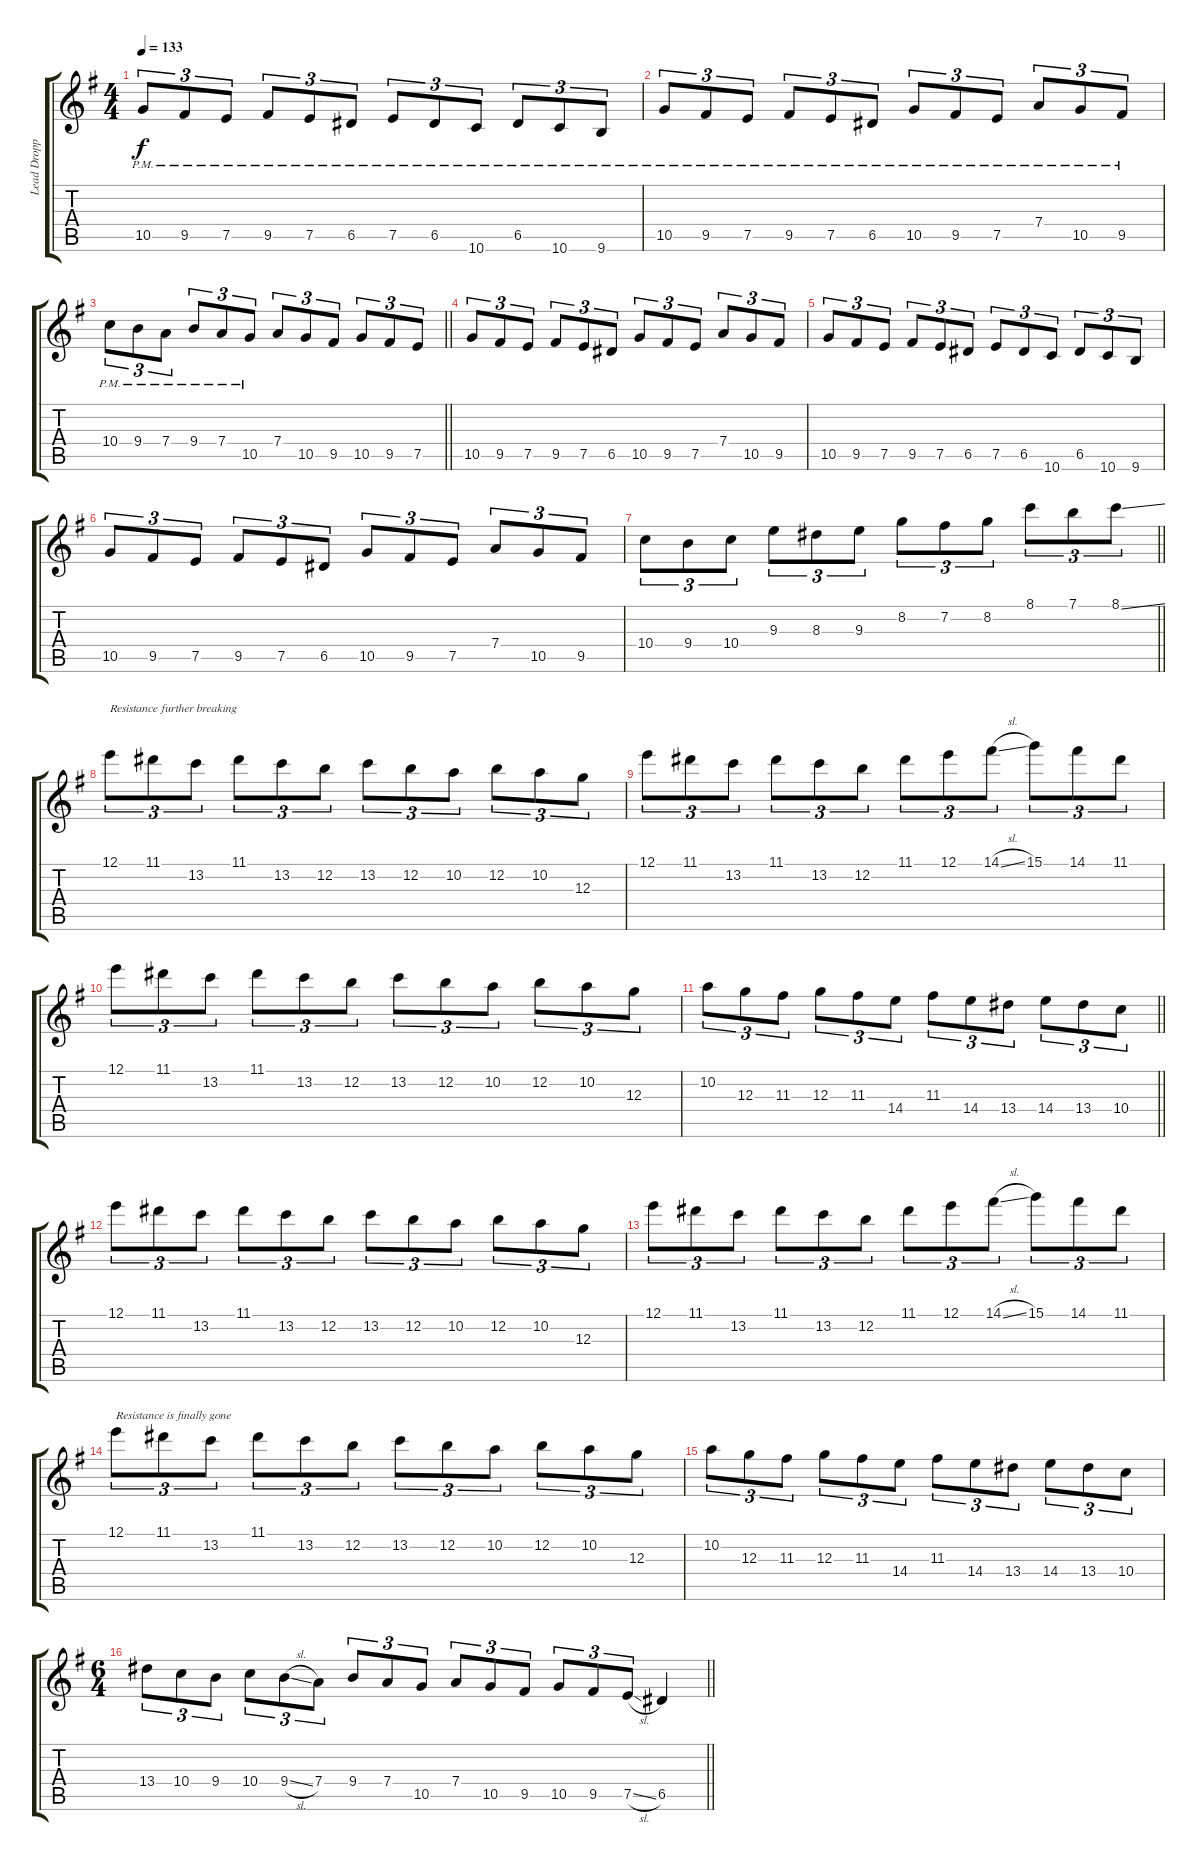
\track ("Lead Dropped D " "Lead Dropp") {instrument distortionguitar}
\staff {score tabs}
\tuning (E4 B3 G3 D3 A2 D2) {hide}
\ts (4 4)
\tempo 133
\clef g2
\ks eminor
10.5{pm}.8{tu (3 2) dy f} 9.5{pm}.8{tu (3 2)} 7.5{pm}.8{tu (3 2)} 9.5{pm}.8{tu (3 2)} 7.5{pm}.8{tu (3 2)} 6.5{pm}.8{tu (3 2)} 7.5{pm}.8{tu (3 2)} 6.5{pm}.8{tu (3 2)} 10.6{pm}.8{tu (3 2)} 6.5{pm}.8{tu (3 2)} 10.6{pm}.8{tu (3 2)} 9.6{pm}.8{tu (3 2)} |
10.5{pm}.8{tu (3 2)} 9.5{pm}.8{tu (3 2)} 7.5{pm}.8{tu (3 2)} 9.5{pm}.8{tu (3 2)} 7.5{pm}.8{tu (3 2)} 6.5{pm}.8{tu (3 2)} 10.5{pm}.8{tu (3 2)} 9.5{pm}.8{tu (3 2)} 7.5{pm}.8{tu (3 2)} 7.4{pm}.8{tu (3 2)} 10.5{pm}.8{tu (3 2)} 9.5{pm}.8{tu (3 2)} |
\barLineRight lightlight
10.4{pm}.8{tu (3 2)} 9.4{pm}.8{tu (3 2)} 7.4{pm}.8{tu (3 2)} 9.4{pm}.8{tu (3 2)} 7.4{pm}.8{tu (3 2)} 10.5{pm}.8{tu (3 2)} 7.4.8{tu (3 2)} 10.5.8{tu (3 2)} 9.5.8{tu (3 2)} 10.5.8{tu (3 2)} 9.5.8{tu (3 2)} 7.5.8{tu (3 2)} |
10.5.8{tu (3 2)} 9.5.8{tu (3 2)} 7.5.8{tu (3 2)} 9.5.8{tu (3 2)} 7.5.8{tu (3 2)} 6.5.8{tu (3 2)} 10.5.8{tu (3 2)} 9.5.8{tu (3 2)} 7.5.8{tu (3 2)} 7.4.8{tu (3 2)} 10.5.8{tu (3 2)} 9.5.8{tu (3 2)} |
10.5.8{tu (3 2)} 9.5.8{tu (3 2)} 7.5.8{tu (3 2)} 9.5.8{tu (3 2)} 7.5.8{tu (3 2)} 6.5.8{tu (3 2)} 7.5.8{tu (3 2)} 6.5.8{tu (3 2)} 10.6.8{tu (3 2)} 6.5.8{tu (3 2)} 10.6.8{tu (3 2)} 9.6.8{tu (3 2)} |
10.5.8{tu (3 2)} 9.5.8{tu (3 2)} 7.5.8{tu (3 2)} 9.5.8{tu (3 2)} 7.5.8{tu (3 2)} 6.5.8{tu (3 2)} 10.5.8{tu (3 2)} 9.5.8{tu (3 2)} 7.5.8{tu (3 2)} 7.4.8{tu (3 2)} 10.5.8{tu (3 2)} 9.5.8{tu (3 2)} |
\barLineRight lightlight
10.4.8{tu (3 2)} 9.4.8{tu (3 2)} 10.4.8{tu (3 2)} 9.3.8{tu (3 2)} 8.3.8{tu (3 2)} 9.3.8{tu (3 2)} 8.2.8{tu (3 2)} 7.2.8{tu (3 2)} 8.2.8{tu (3 2)} 8.1.8{tu (3 2)} 7.1.8{tu (3 2)} 8.1{ss}.8{tu (3 2)} |
\section ("" "")
12.1.8{tu (3 2) txt "Resistance further breaking"} 11.1.8{tu (3 2)} 13.2.8{tu (3 2)} 11.1.8{tu (3 2)} 13.2.8{tu (3 2)} 12.2.8{tu (3 2)} 13.2.8{tu (3 2)} 12.2.8{tu (3 2)} 10.2.8{tu (3 2)} 12.2.8{tu (3 2)} 10.2.8{tu (3 2)} 12.3.8{tu (3 2)} |
12.1.8{tu (3 2)} 11.1.8{tu (3 2)} 13.2.8{tu (3 2)} 11.1.8{tu (3 2)} 13.2.8{tu (3 2)} 12.2.8{tu (3 2)} 11.1.8{tu (3 2)} 12.1.8{tu (3 2)} 14.1{sl}.8{tu (3 2)} 15.1.8{tu (3 2)} 14.1.8{tu (3 2)} 11.1.8{tu (3 2)} |
12.1.8{tu (3 2)} 11.1.8{tu (3 2)} 13.2.8{tu (3 2)} 11.1.8{tu (3 2)} 13.2.8{tu (3 2)} 12.2.8{tu (3 2)} 13.2.8{tu (3 2)} 12.2.8{tu (3 2)} 10.2.8{tu (3 2)} 12.2.8{tu (3 2)} 10.2.8{tu (3 2)} 12.3.8{tu (3 2)} |
\barLineRight lightlight
10.2.8{tu (3 2)} 12.3.8{tu (3 2)} 11.3.8{tu (3 2)} 12.3.8{tu (3 2)} 11.3.8{tu (3 2)} 14.4.8{tu (3 2)} 11.3.8{tu (3 2)} 14.4.8{tu (3 2)} 13.4.8{tu (3 2)} 14.4.8{tu (3 2)} 13.4.8{tu (3 2)} 10.4.8{tu (3 2)} |
12.1.8{tu (3 2)} 11.1.8{tu (3 2)} 13.2.8{tu (3 2)} 11.1.8{tu (3 2)} 13.2.8{tu (3 2)} 12.2.8{tu (3 2)} 13.2.8{tu (3 2)} 12.2.8{tu (3 2)} 10.2.8{tu (3 2)} 12.2.8{tu (3 2)} 10.2.8{tu (3 2)} 12.3.8{tu (3 2)} |
12.1.8{tu (3 2)} 11.1.8{tu (3 2)} 13.2.8{tu (3 2)} 11.1.8{tu (3 2)} 13.2.8{tu (3 2)} 12.2.8{tu (3 2)} 11.1.8{tu (3 2)} 12.1.8{tu (3 2)} 14.1{sl}.8{tu (3 2)} 15.1.8{tu (3 2)} 14.1.8{tu (3 2)} 11.1.8{tu (3 2)} |
12.1.8{tu (3 2) txt "Resistance is finally gone"} 11.1.8{tu (3 2)} 13.2.8{tu (3 2)} 11.1.8{tu (3 2)} 13.2.8{tu (3 2)} 12.2.8{tu (3 2)} 13.2.8{tu (3 2)} 12.2.8{tu (3 2)} 10.2.8{tu (3 2)} 12.2.8{tu (3 2)} 10.2.8{tu (3 2)} 12.3.8{tu (3 2)} |
10.2.8{tu (3 2)} 12.3.8{tu (3 2)} 11.3.8{tu (3 2)} 12.3.8{tu (3 2)} 11.3.8{tu (3 2)} 14.4.8{tu (3 2)} 11.3.8{tu (3 2)} 14.4.8{tu (3 2)} 13.4.8{tu (3 2)} 14.4.8{tu (3 2)} 13.4.8{tu (3 2)} 10.4.8{tu (3 2)} |
\ts (6 4)
\barLineRight lightlight
13.4.8{tu (3 2)} 10.4.8{tu (3 2)} 9.4.8{tu (3 2)} 10.4.8{tu (3 2)} 9.4{sl}.8{tu (3 2)} 7.4.8{tu (3 2)} 9.4.8{tu (3 2)} 7.4.8{tu (3 2)} 10.5.8{tu (3 2)} 7.4.8{tu (3 2)} 10.5.8{tu (3 2)} 9.5.8{tu (3 2)} 10.5.8{tu (3 2)} 9.5.8{tu (3 2)} 7.5{sl}.8{tu (3 2)} 6.5.4
